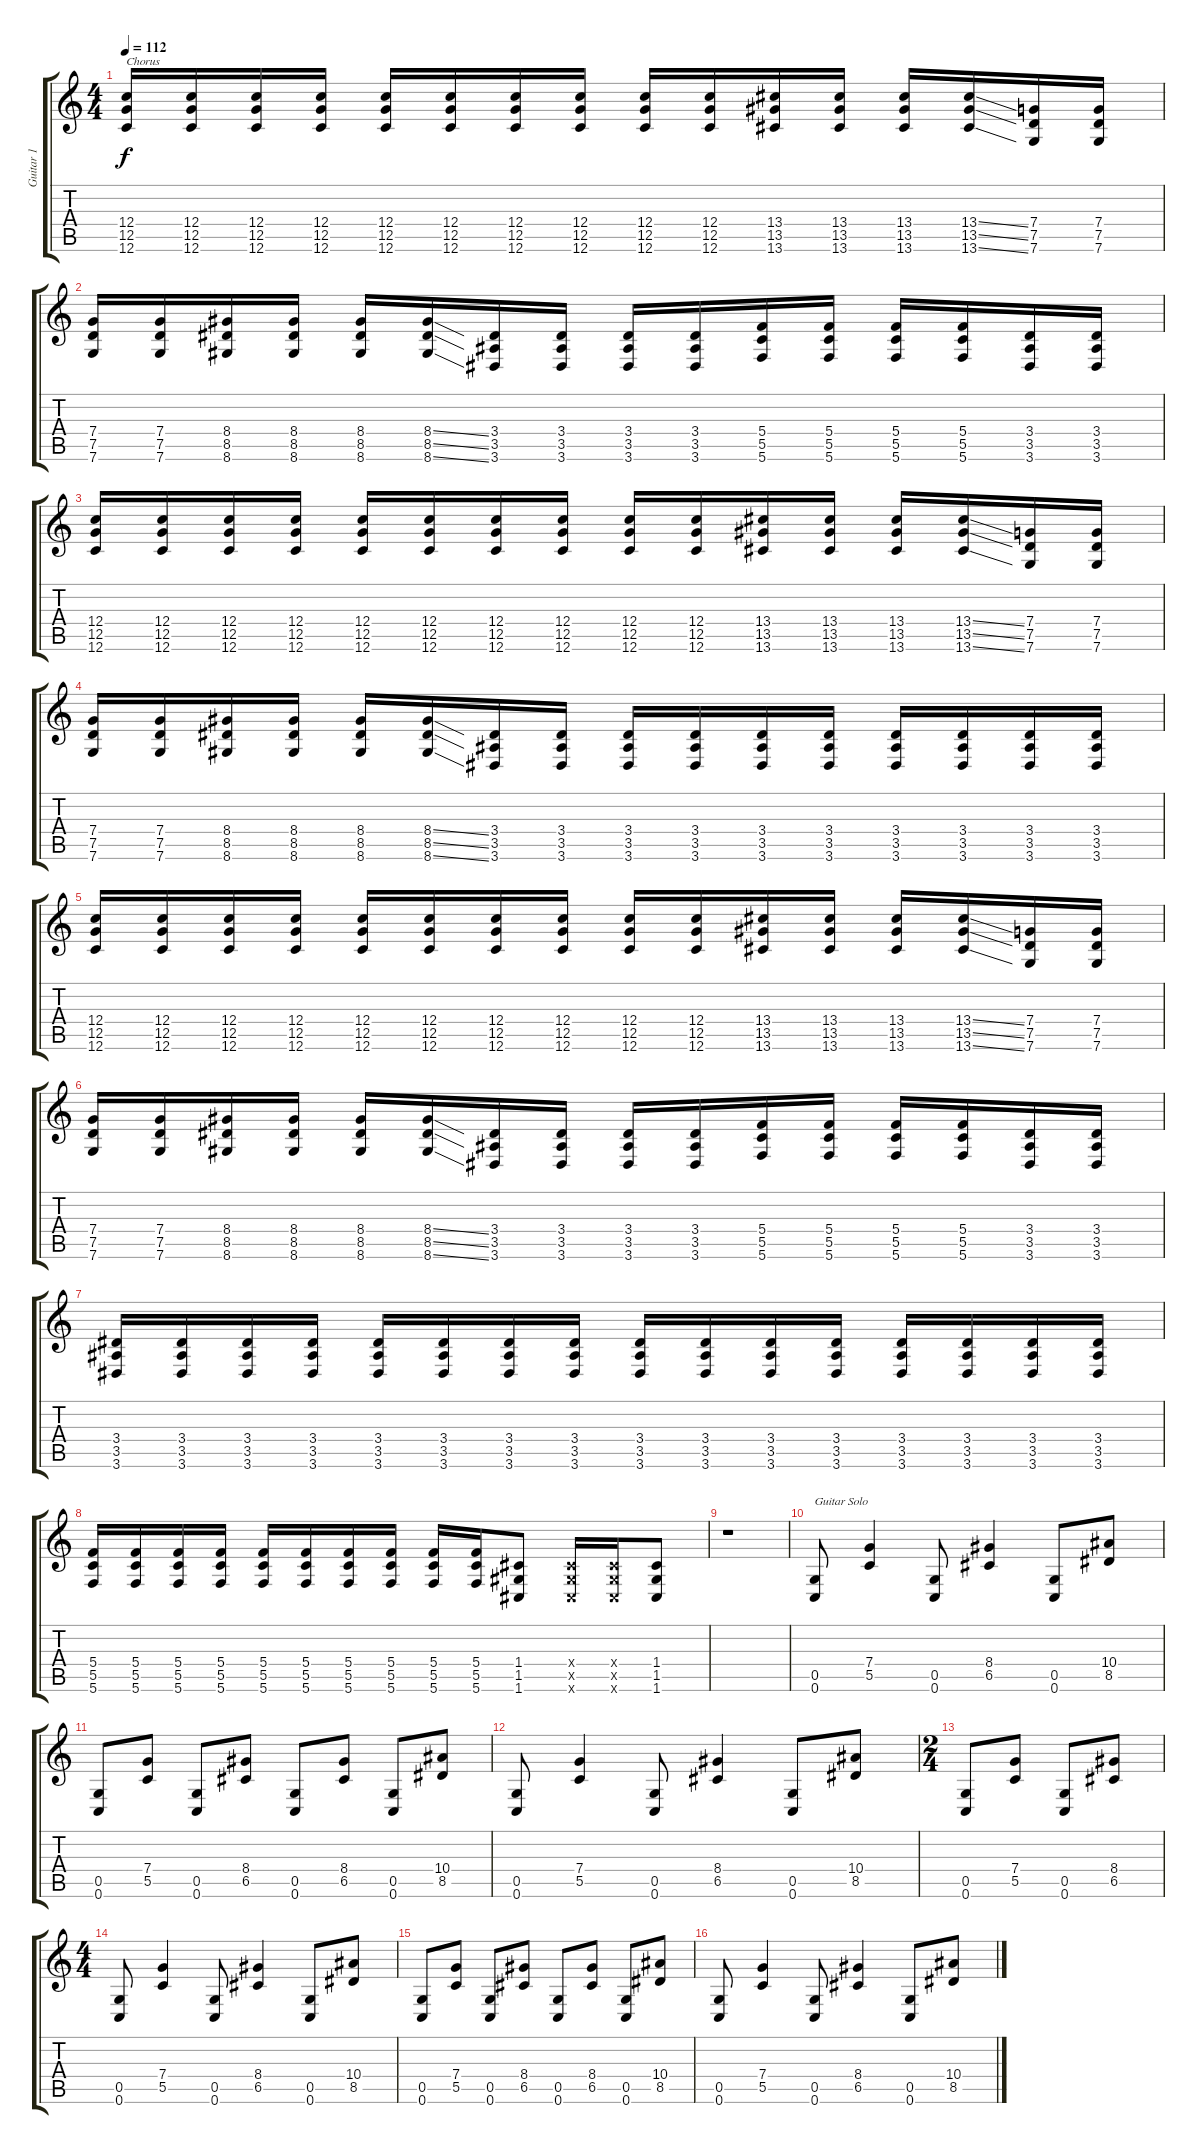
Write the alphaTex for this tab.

\track ("Guitar 1" "Guitar 1") {instrument distortionguitar}
\staff {score tabs}
\tuning (D4 A3 F3 C3 G2 C2) {hide}
\ts (4 4)
\tempo 112
\clef g2
\ks c
(12.4 12.5 12.6).16{txt "Chorus" dy f} (12.4 12.5 12.6).16 (12.4 12.5 12.6).16 (12.4 12.5 12.6).16 (12.4 12.5 12.6).16 (12.4 12.5 12.6).16 (12.4 12.5 12.6).16 (12.4 12.5 12.6).16 (12.4 12.5 12.6).16 (12.4 12.5 12.6).16 (13.4 13.5 13.6).16 (13.4 13.5 13.6).16 (13.4 13.5 13.6).16 (13.4{ss} 13.5{ss} 13.6{ss}).16 (7.4 7.5 7.6).16 (7.4 7.5 7.6).16 |
(7.4 7.5 7.6).16 (7.4 7.5 7.6).16 (8.4 8.5 8.6).16 (8.4 8.5 8.6).16 (8.4 8.5 8.6).16 (8.4{ss} 8.5{ss} 8.6{ss}).16 (3.4 3.5 3.6).16 (3.4 3.5 3.6).16 (3.4 3.5 3.6).16 (3.4 3.5 3.6).16 (5.4 5.5 5.6).16 (5.4 5.5 5.6).16 (5.4 5.5 5.6).16 (5.4 5.5 5.6).16 (3.4 3.5 3.6).16 (3.4 3.5 3.6).16 |
(12.4 12.5 12.6).16 (12.4 12.5 12.6).16 (12.4 12.5 12.6).16 (12.4 12.5 12.6).16 (12.4 12.5 12.6).16 (12.4 12.5 12.6).16 (12.4 12.5 12.6).16 (12.4 12.5 12.6).16 (12.4 12.5 12.6).16 (12.4 12.5 12.6).16 (13.4 13.5 13.6).16 (13.4 13.5 13.6).16 (13.4 13.5 13.6).16 (13.4{ss} 13.5{ss} 13.6{ss}).16 (7.4 7.5 7.6).16 (7.4 7.5 7.6).16 |
(7.4 7.5 7.6).16 (7.4 7.5 7.6).16 (8.4 8.5 8.6).16 (8.4 8.5 8.6).16 (8.4 8.5 8.6).16 (8.4{ss} 8.5{ss} 8.6{ss}).16 (3.4 3.5 3.6).16 (3.4 3.5 3.6).16 (3.4 3.5 3.6).16 (3.4 3.5 3.6).16 (3.4 3.5 3.6).16 (3.4 3.5 3.6).16 (3.4 3.5 3.6).16 (3.4 3.5 3.6).16 (3.4 3.5 3.6).16 (3.4 3.5 3.6).16 |
(12.4 12.5 12.6).16 (12.4 12.5 12.6).16 (12.4 12.5 12.6).16 (12.4 12.5 12.6).16 (12.4 12.5 12.6).16 (12.4 12.5 12.6).16 (12.4 12.5 12.6).16 (12.4 12.5 12.6).16 (12.4 12.5 12.6).16 (12.4 12.5 12.6).16 (13.4 13.5 13.6).16 (13.4 13.5 13.6).16 (13.4 13.5 13.6).16 (13.4{ss} 13.5{ss} 13.6{ss}).16 (7.4 7.5 7.6).16 (7.4 7.5 7.6).16 |
(7.4 7.5 7.6).16 (7.4 7.5 7.6).16 (8.4 8.5 8.6).16 (8.4 8.5 8.6).16 (8.4 8.5 8.6).16 (8.4{ss} 8.5{ss} 8.6{ss}).16 (3.4 3.5 3.6).16 (3.4 3.5 3.6).16 (3.4 3.5 3.6).16 (3.4 3.5 3.6).16 (5.4 5.5 5.6).16 (5.4 5.5 5.6).16 (5.4 5.5 5.6).16 (5.4 5.5 5.6).16 (3.4 3.5 3.6).16 (3.4 3.5 3.6).16 |
(3.4 3.5 3.6).16 (3.4 3.5 3.6).16 (3.4 3.5 3.6).16 (3.4 3.5 3.6).16 (3.4 3.5 3.6).16 (3.4 3.5 3.6).16 (3.4 3.5 3.6).16 (3.4 3.5 3.6).16 (3.4 3.5 3.6).16 (3.4 3.5 3.6).16 (3.4 3.5 3.6).16 (3.4 3.5 3.6).16 (3.4 3.5 3.6).16 (3.4 3.5 3.6).16 (3.4 3.5 3.6).16 (3.4 3.5 3.6).16 |
(5.4 5.5 5.6).16 (5.4 5.5 5.6).16 (5.4 5.5 5.6).16 (5.4 5.5 5.6).16 (5.4 5.5 5.6).16 (5.4 5.5 5.6).16 (5.4 5.5 5.6).16 (5.4 5.5 5.6).16 (5.4 5.5 5.6).16 (5.4 5.5 5.6).16 (1.4 1.5 1.6).8 (1.4{x} 1.5{x} 1.6{x}).16 (1.4{x} 1.5{x} 1.6{x}).16 (1.4 1.5 1.6).8 |
r.1 |
(0.5 0.6).8{txt "Guitar Solo"} (7.4 5.5).4 (0.5 0.6).8 (8.4 6.5).4 (0.5 0.6).8 (10.4 8.5).8 |
(0.5 0.6).8 (7.4 5.5).8 (0.5 0.6).8 (8.4 6.5).8 (0.5 0.6).8 (8.4 6.5).8 (0.5 0.6).8 (10.4 8.5).8 |
(0.5 0.6).8 (7.4 5.5).4 (0.5 0.6).8 (8.4 6.5).4 (0.5 0.6).8 (10.4 8.5).8 |
\ts (2 4)
(0.5 0.6).8 (7.4 5.5).8 (0.5 0.6).8 (8.4 6.5).8 |
\ts (4 4)
(0.5 0.6).8 (7.4 5.5).4 (0.5 0.6).8 (8.4 6.5).4 (0.5 0.6).8 (10.4 8.5).8 |
(0.5 0.6).8 (7.4 5.5).8 (0.5 0.6).8 (8.4 6.5).8 (0.5 0.6).8 (8.4 6.5).8 (0.5 0.6).8 (10.4 8.5).8 |
(0.5 0.6).8 (7.4 5.5).4 (0.5 0.6).8 (8.4 6.5).4 (0.5 0.6).8 (10.4 8.5).8
